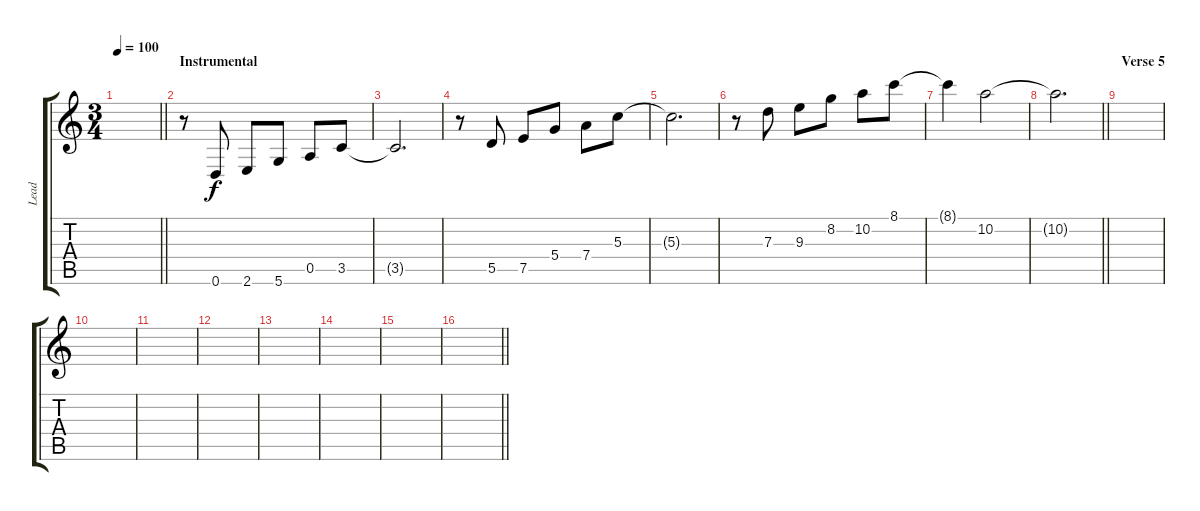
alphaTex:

\track ("Lead" "Lead") {instrument distortionguitar}
\staff {score tabs}
\tuning (E4 B3 G3 D3 A2 D2) {hide}
\ts (3 4)
\tempo 100
\clef g2
\barLineRight lightlight
\ks c
|
\section ("" "Instrumental")
r.8 0.6.8 2.6.8 5.6.8 0.5.8 3.5.8 |
3.5{t}.2{d} |
r.8 5.5.8 7.5.8 5.4.8 7.4.8 5.3.8 |
5.3{t}.2{d} |
r.8 7.3.8 9.3.8 8.2.8 10.2.8 8.1.8 |
8.1{t}.4 10.2.2 |
\barLineRight lightlight
10.2{t}.2{d} |
\section ("" "Verse 5")
|
|
|
|
|
|
|
\barLineRight lightlight
